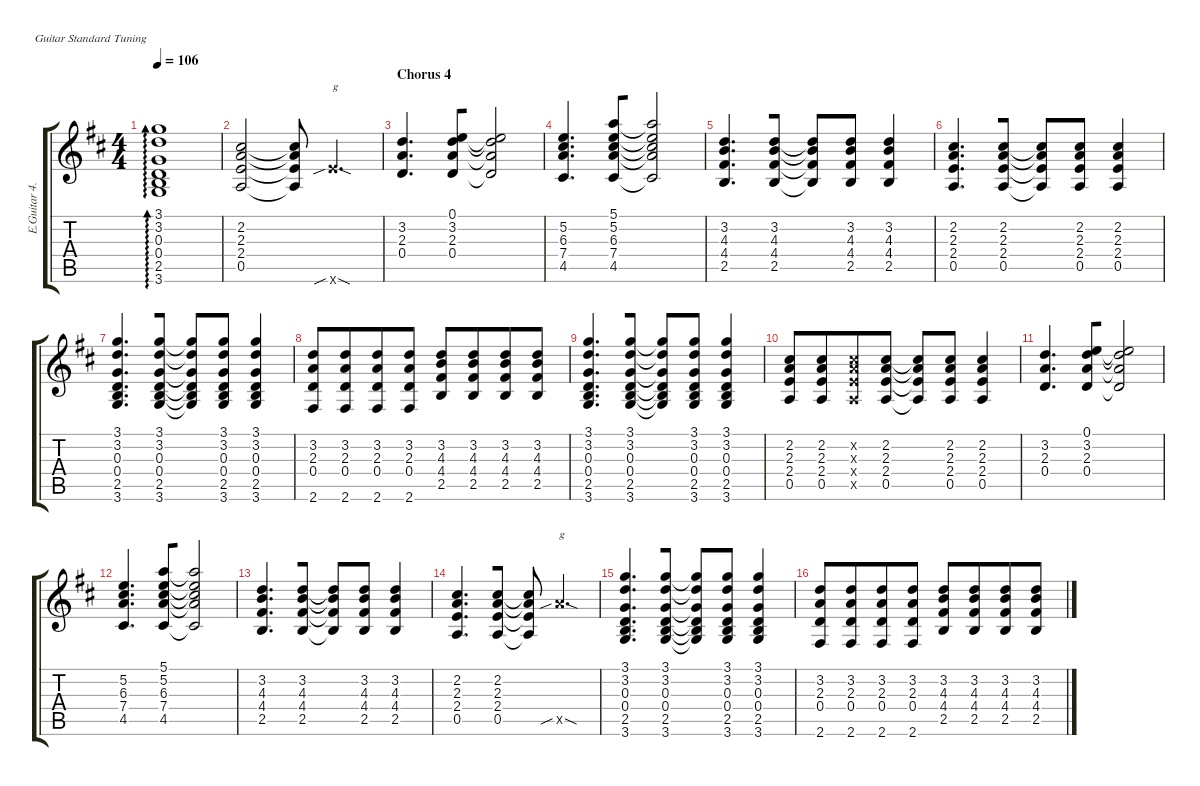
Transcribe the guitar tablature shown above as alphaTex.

\defaultSystemsLayout 4
\hideDynamics
\track ("E.Guitar 4." "E.Guitar 4.") {defaultSystemsLayout 4 instrument overdrivenguitar}
\staff {score tabs}
\tuning (E4 B3 G3 D3 A2 E2)
\ts (4 4)
\tempo 106
\clef g2
\ks d
(3.6{acc forcenatural} 2.5{acc forcenatural} 0.4{acc forcenatural} 0.3{acc forcenatural} 3.2{acc forcenatural} 3.1{acc forcenatural}).1{ad 0 dy mf beam Up} |
(0.5{acc forcenatural} 2.4{acc forcenatural} 2.3{acc forcenatural} 2.2{acc #}).2{beam Up} (0.5{t acc forcenatural} 2.4{t acc forcenatural} 2.3{t acc forcenatural} 2.2{t acc #}).8{beam Up} 12.6{sib sod x acc forcenatural}.4{d txt "g" beam Up} |
\section ("" "Chorus 4")
(0.4{acc forcenatural} 2.3{acc forcenatural} 3.2{acc forcenatural}).4{d beam Up beam merge} (0.4{acc forcenatural} 2.3{acc forcenatural} 3.2{acc forcenatural} 0.1{acc forcenatural}).8{beam Up beam merge} (0.4{t acc forcenatural} 2.3{t acc forcenatural} 3.2{t acc forcenatural} 0.1{t acc forcenatural}).2{beam Up} |
(4.5{acc #} 7.4{acc forcenatural} 6.3{acc #} 5.2{acc forcenatural}).4{d beam Up beam merge} (4.5{acc #} 7.4{acc forcenatural} 6.3{acc #} 5.2{acc forcenatural} 5.1{acc forcenatural}).8{beam Down beam merge} (4.5{t acc #} 7.4{t acc forcenatural} 6.3{t acc #} 5.2{t acc forcenatural} 5.1{t acc forcenatural}).2{beam Down} |
(2.5{acc forcenatural} 4.4{acc #} 3.2{acc forcenatural} 4.3{acc forcenatural}).4{d beam Up beam merge} (2.5{acc forcenatural} 4.4{acc #} 3.2{acc forcenatural} 4.3{acc forcenatural}).8{beam Up} (2.5{t acc forcenatural} 4.4{t acc #} 3.2{t acc forcenatural} 4.3{t acc forcenatural}).8{beam Up} (2.5{acc forcenatural} 4.4{acc #} 3.2{acc forcenatural} 4.3{acc forcenatural}).8{beam Up} (2.5{acc forcenatural} 4.4{acc #} 3.2{acc forcenatural} 4.3{acc forcenatural}).4{beam Up} |
(0.5{acc forcenatural} 2.4{acc forcenatural} 2.3{acc forcenatural} 2.2{acc #}).4{d beam Up beam merge} (0.5{acc forcenatural} 2.4{acc forcenatural} 2.3{acc forcenatural} 2.2{acc #}).8{beam Up beam split} (0.5{t acc forcenatural} 2.4{t acc forcenatural} 2.3{t acc forcenatural} 2.2{t acc #}).8{beam Up} (0.5{acc forcenatural} 2.4{acc forcenatural} 2.3{acc forcenatural} 2.2{acc #}).8{beam Up} (0.5{acc forcenatural} 2.4{acc forcenatural} 2.3{acc forcenatural} 2.2{acc #}).4{beam Up} |
(3.6{acc forcenatural} 2.5{acc forcenatural} 3.1{acc forcenatural} 3.2{acc forcenatural} 0.3{acc forcenatural} 0.4{acc forcenatural}).4{d beam Up beam merge} (3.6{acc forcenatural} 2.5{acc forcenatural} 3.1{acc forcenatural} 3.2{acc forcenatural} 0.3{acc forcenatural} 0.4{acc forcenatural}).8{beam Up beam split} (3.6{t acc forcenatural} 2.5{t acc forcenatural} 3.1{t acc forcenatural} 3.2{t acc forcenatural} 0.3{t acc forcenatural} 0.4{t acc forcenatural}).8{beam Up} (3.6{acc forcenatural} 2.5{acc forcenatural} 3.1{acc forcenatural} 3.2{acc forcenatural} 0.3{acc forcenatural} 0.4{acc forcenatural}).8{beam Up} (3.6{acc forcenatural} 2.5{acc forcenatural} 3.1{acc forcenatural} 3.2{acc forcenatural} 0.3{acc forcenatural} 0.4{acc forcenatural}).4{beam Up} |
(2.6{acc #} 2.3{acc forcenatural} 3.2{acc forcenatural} 0.4{acc forcenatural}).8{beam Up beam merge} (2.6{acc #} 3.2{acc forcenatural} 2.3{acc forcenatural} 0.4{acc forcenatural}).8{beam Up beam merge} (2.6{acc #} 3.2{acc forcenatural} 2.3{acc forcenatural} 0.4{acc forcenatural}).8{beam Up beam merge} (2.6{acc #} 3.2{acc forcenatural} 2.3{acc forcenatural} 0.4{acc forcenatural}).8{beam Up} (2.5{acc forcenatural} 4.4{acc #} 4.3{acc forcenatural} 3.2{acc forcenatural}).8{beam Up beam merge} (2.5{acc forcenatural} 4.4{acc #} 3.2{acc forcenatural} 4.3{acc forcenatural}).8{beam Up beam merge} (2.5{acc forcenatural} 4.4{acc #} 3.2{acc forcenatural} 4.3{acc forcenatural}).8{beam Up beam merge} (2.5{acc forcenatural} 4.4{acc #} 3.2{acc forcenatural} 4.3{acc forcenatural}).8{beam Up} |
(3.6{acc forcenatural} 2.5{acc forcenatural} 3.1{acc forcenatural} 3.2{acc forcenatural} 0.3{acc forcenatural} 0.4{acc forcenatural}).4{d beam Up beam merge} (3.6{acc forcenatural} 2.5{acc forcenatural} 3.1{acc forcenatural} 3.2{acc forcenatural} 0.3{acc forcenatural} 0.4{acc forcenatural}).8{beam Up beam split} (3.6{t acc forcenatural} 2.5{t acc forcenatural} 3.1{t acc forcenatural} 3.2{t acc forcenatural} 0.3{t acc forcenatural} 0.4{t acc forcenatural}).8{beam Up} (3.6{acc forcenatural} 2.5{acc forcenatural} 3.1{acc forcenatural} 3.2{acc forcenatural} 0.3{acc forcenatural} 0.4{acc forcenatural}).8{beam Up} (3.6{acc forcenatural} 2.5{acc forcenatural} 3.1{acc forcenatural} 3.2{acc forcenatural} 0.3{acc forcenatural} 0.4{acc forcenatural}).4{beam Up} |
(0.5{acc forcenatural} 2.4{acc forcenatural} 2.3{acc forcenatural} 2.2{acc #}).8{beam Up beam merge} (0.5{acc forcenatural} 2.4{acc forcenatural} 2.3{acc forcenatural} 2.2{acc #}).8{beam Up beam merge} (0.5{x acc forcenatural} 2.4{x acc forcenatural} 2.3{x acc forcenatural} 2.2{x acc #}).8{beam Up} (0.5{acc forcenatural} 2.4{acc forcenatural} 2.3{acc forcenatural} 2.2{acc #}).8{beam Up} (0.5{t acc forcenatural} 2.4{t acc forcenatural} 2.3{t acc forcenatural} 2.2{t acc #}).8{beam Up} (0.5{acc forcenatural} 2.4{acc forcenatural} 2.3{acc forcenatural} 2.2{acc #}).8{beam Up} (0.5{acc forcenatural} 2.4{acc forcenatural} 2.3{acc forcenatural} 2.2{acc #}).4{beam Up} |
(0.4{acc forcenatural} 2.3{acc forcenatural} 3.2{acc forcenatural}).4{d beam Up beam merge} (0.4{acc forcenatural} 2.3{acc forcenatural} 3.2{acc forcenatural} 0.1{acc forcenatural}).8{beam Up beam merge} (0.4{t acc forcenatural} 2.3{t acc forcenatural} 3.2{t acc forcenatural} 0.1{t acc forcenatural}).2{beam Up} |
(4.5{acc #} 7.4{acc forcenatural} 6.3{acc #} 5.2{acc forcenatural}).4{d beam Up beam merge} (4.5{acc #} 7.4{acc forcenatural} 6.3{acc #} 5.2{acc forcenatural} 5.1{acc forcenatural}).8{beam Down beam merge} (4.5{t acc #} 7.4{t acc forcenatural} 6.3{t acc #} 5.2{t acc forcenatural} 5.1{t acc forcenatural}).2{beam Down} |
(2.5{acc forcenatural} 4.4{acc #} 3.2{acc forcenatural} 4.3{acc forcenatural}).4{d beam Up beam merge} (2.5{acc forcenatural} 4.4{acc #} 3.2{acc forcenatural} 4.3{acc forcenatural}).8{beam Up} (2.5{t acc forcenatural} 4.4{t acc #} 3.2{t acc forcenatural} 4.3{t acc forcenatural}).8{beam Up} (2.5{acc forcenatural} 4.4{acc #} 3.2{acc forcenatural} 4.3{acc forcenatural}).8{beam Up} (2.5{acc forcenatural} 4.4{acc #} 3.2{acc forcenatural} 4.3{acc forcenatural}).4{beam Up} |
(0.5{acc forcenatural} 2.4{acc forcenatural} 2.3{acc forcenatural} 2.2{acc #}).4{d beam Up beam merge} (0.5{acc forcenatural} 2.4{acc forcenatural} 2.3{acc forcenatural} 2.2{acc #}).8{beam Up beam split} (0.5{t acc forcenatural} 2.4{t acc forcenatural} 2.3{t acc forcenatural} 2.2{t acc #}).8{beam Up} 12.5{sib sod x acc forcenatural}.4{d txt "g" beam Up} |
(3.6{acc forcenatural} 2.5{acc forcenatural} 3.1{acc forcenatural} 3.2{acc forcenatural} 0.3{acc forcenatural} 0.4{acc forcenatural}).4{d beam Up beam merge} (3.6{acc forcenatural} 2.5{acc forcenatural} 3.1{acc forcenatural} 3.2{acc forcenatural} 0.3{acc forcenatural} 0.4{acc forcenatural}).8{beam Up beam split} (3.6{t acc forcenatural} 2.5{t acc forcenatural} 3.1{t acc forcenatural} 3.2{t acc forcenatural} 0.3{t acc forcenatural} 0.4{t acc forcenatural}).8{beam Up} (3.6{acc forcenatural} 2.5{acc forcenatural} 3.1{acc forcenatural} 3.2{acc forcenatural} 0.3{acc forcenatural} 0.4{acc forcenatural}).8{beam Up} (3.6{acc forcenatural} 2.5{acc forcenatural} 3.1{acc forcenatural} 3.2{acc forcenatural} 0.3{acc forcenatural} 0.4{acc forcenatural}).4{beam Up} |
(2.6{acc #} 2.3{acc forcenatural} 3.2{acc forcenatural} 0.4{acc forcenatural}).8{beam Up beam merge} (2.6{acc #} 3.2{acc forcenatural} 2.3{acc forcenatural} 0.4{acc forcenatural}).8{beam Up beam merge} (2.6{acc #} 3.2{acc forcenatural} 2.3{acc forcenatural} 0.4{acc forcenatural}).8{beam Up beam merge} (2.6{acc #} 3.2{acc forcenatural} 2.3{acc forcenatural} 0.4{acc forcenatural}).8{beam Up} (2.5{acc forcenatural} 4.4{acc #} 4.3{acc forcenatural} 3.2{acc forcenatural}).8{beam Up beam merge} (2.5{acc forcenatural} 4.4{acc #} 3.2{acc forcenatural} 4.3{acc forcenatural}).8{beam Up beam merge} (2.5{acc forcenatural} 4.4{acc #} 3.2{acc forcenatural} 4.3{acc forcenatural}).8{beam Up beam merge} (2.5{acc forcenatural} 4.4{acc #} 3.2{acc forcenatural} 4.3{acc forcenatural}).8{beam Up}
